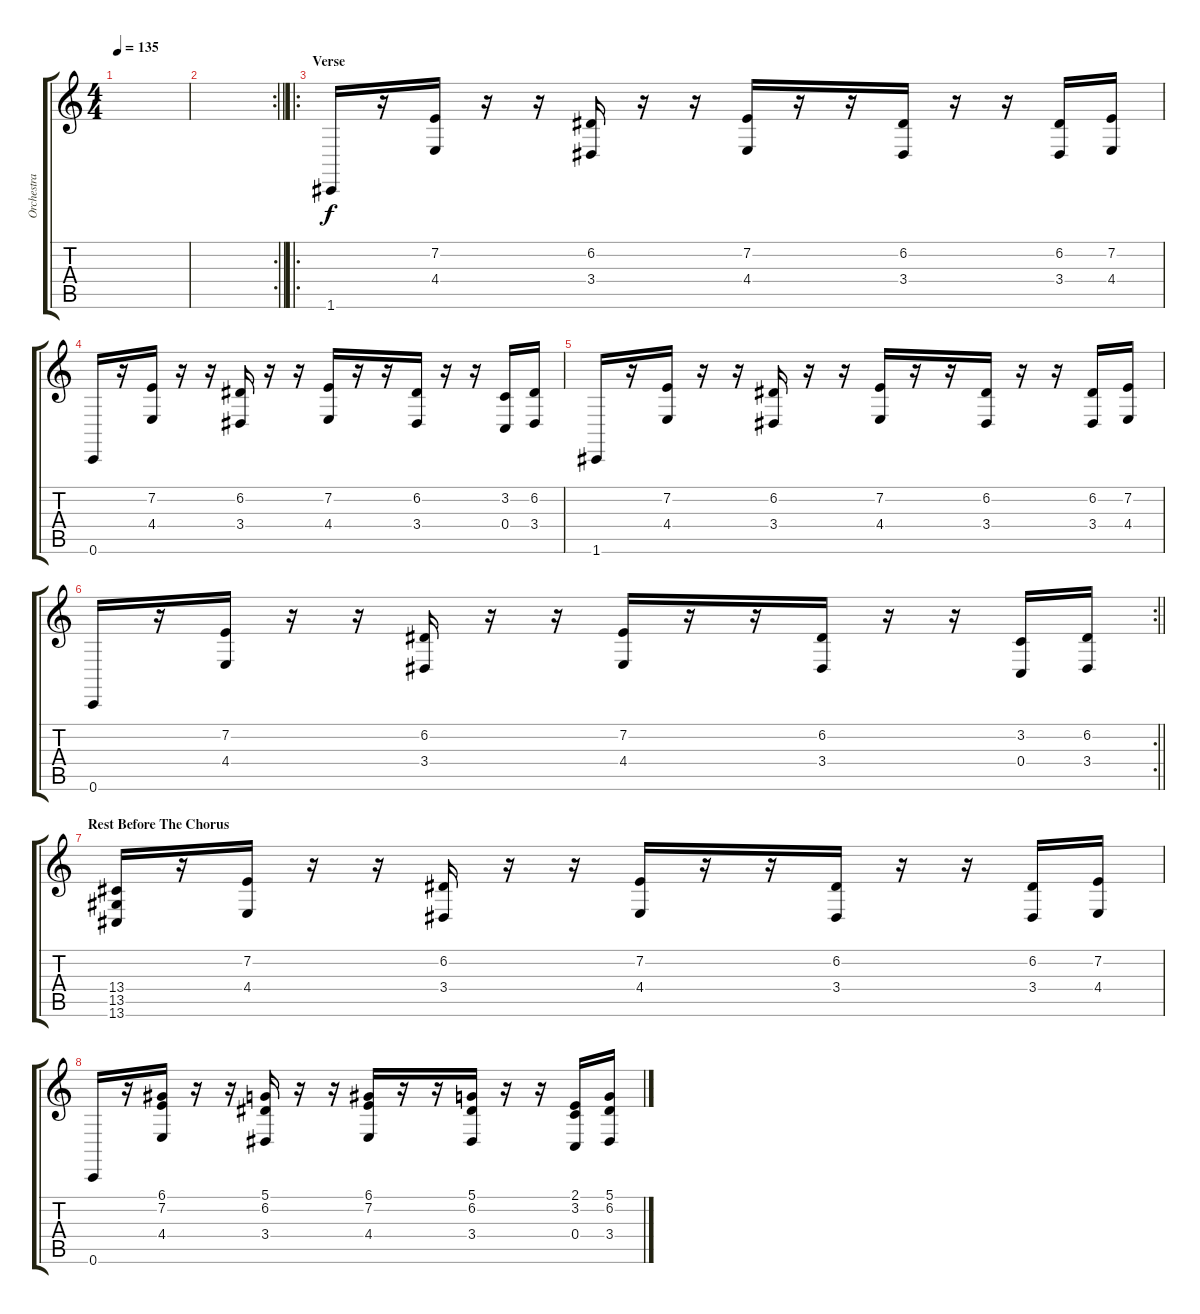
\track ("Orchestra " "Orchestra ") {instrument brasssection}
\staff {score tabs}
\tuning (D4 A3 F3 C3 G2 C2) {hide}
\ts (4 4)
\tempo 135
\clef g2
\ks c
|
\rc 2
\barLineRight lightlight
|
\ro
\section ("" "Verse")
1.6.16 r.16 (7.2 4.4).16 r.16 r.16 (6.2 3.4).16 r.16 r.16 (7.2 4.4).16 r.16 r.16 (6.2 3.4).16 r.16 r.16 (6.2 3.4).16 (7.2 4.4).16 |
0.6.16 r.16 (7.2 4.4).16 r.16 r.16 (6.2 3.4).16 r.16 r.16 (7.2 4.4).16 r.16 r.16 (6.2 3.4).16 r.16 r.16 (3.2 0.4).16 (6.2 3.4).16 |
1.6.16 r.16 (7.2 4.4).16 r.16 r.16 (6.2 3.4).16 r.16 r.16 (7.2 4.4).16 r.16 r.16 (6.2 3.4).16 r.16 r.16 (6.2 3.4).16 (7.2 4.4).16 |
\rc 2
\barLineRight lightlight
0.6.16 r.16 (7.2 4.4).16 r.16 r.16 (6.2 3.4).16 r.16 r.16 (7.2 4.4).16 r.16 r.16 (6.2 3.4).16 r.16 r.16 (3.2 0.4).16 (6.2 3.4).16 |
\section ("" "Rest Before The Chorus")
(13.4 13.5 13.6).16 r.16 (7.2 4.4).16 r.16 r.16 (6.2 3.4).16 r.16 r.16 (7.2 4.4).16 r.16 r.16 (6.2 3.4).16 r.16 r.16 (6.2 3.4).16 (7.2 4.4).16 |
0.6.16 r.16 (6.1 7.2 4.4).16 r.16 r.16 (5.1 6.2 3.4).16 r.16 r.16 (6.1 7.2 4.4).16 r.16 r.16 (5.1 6.2 3.4).16 r.16 r.16 (2.1 3.2 0.4).16 (5.1 6.2 3.4).16
